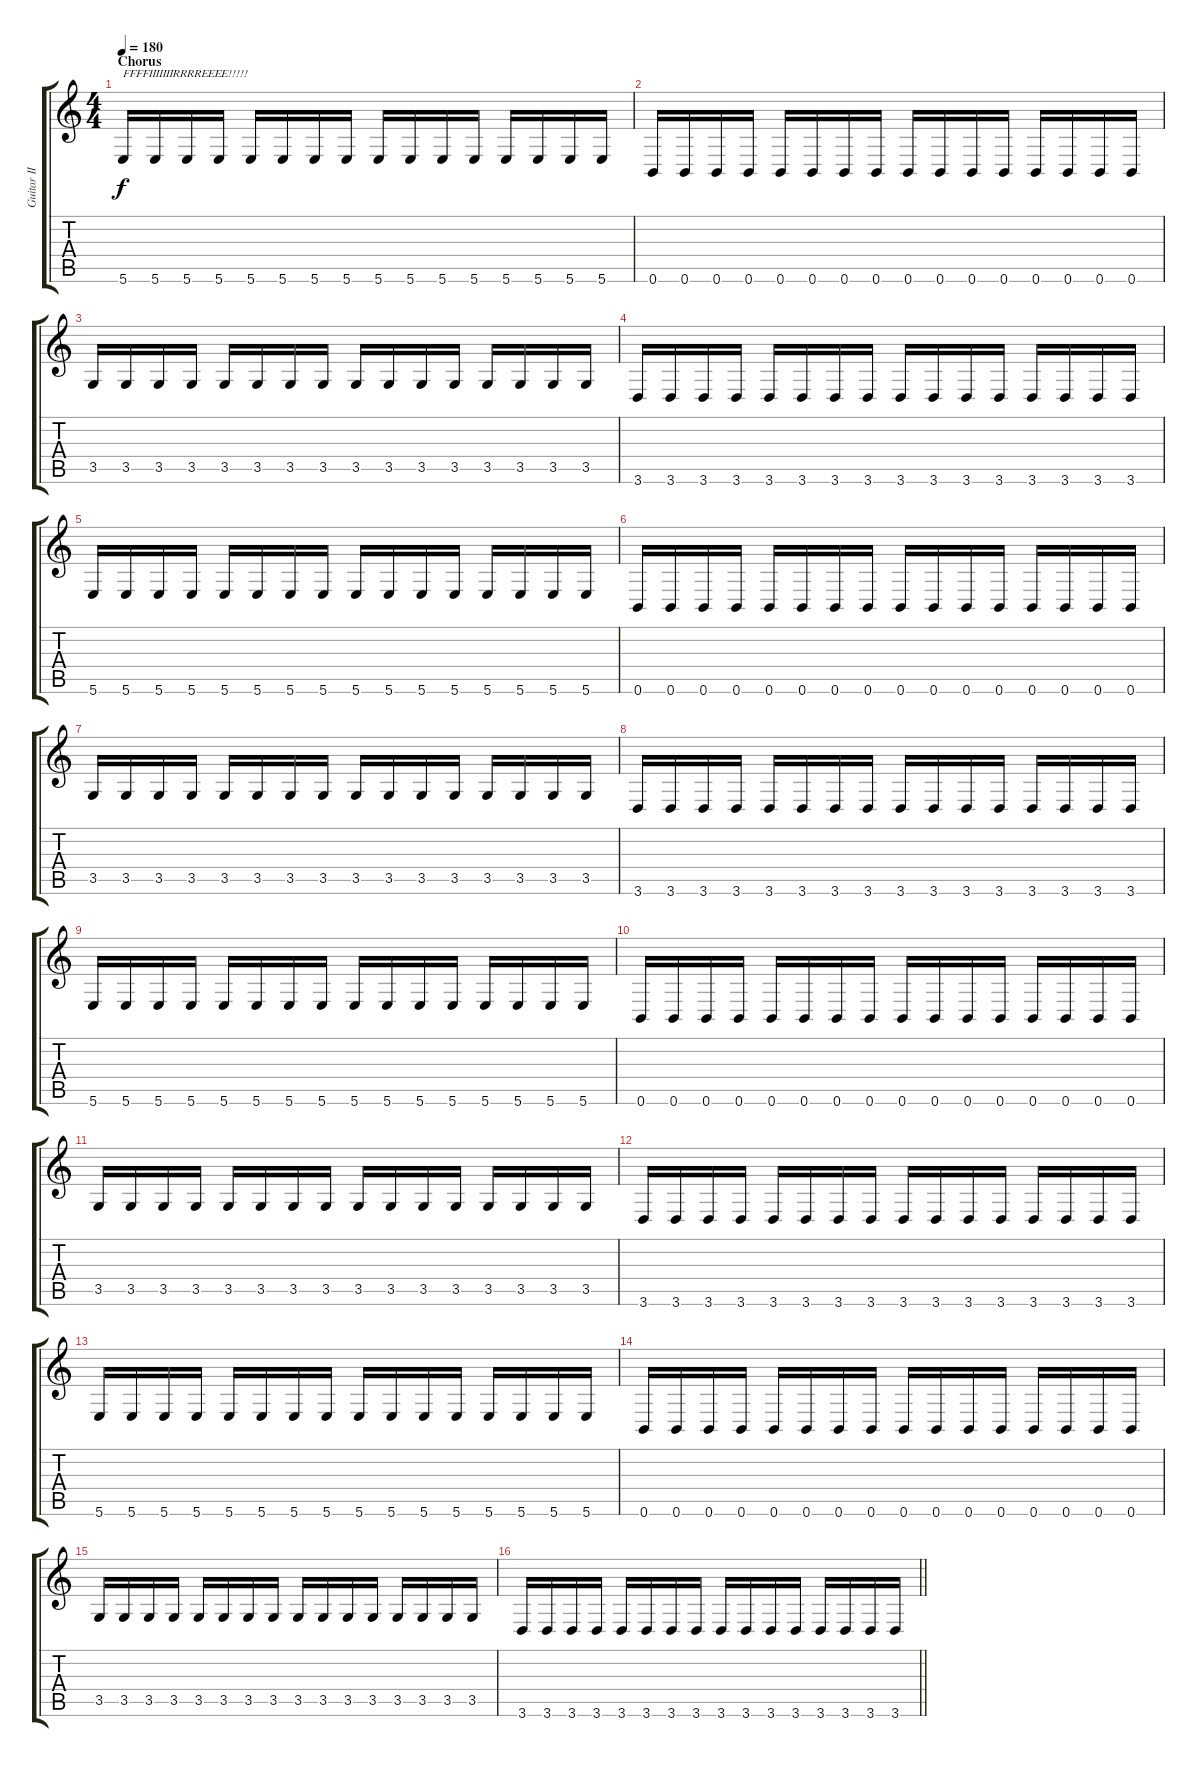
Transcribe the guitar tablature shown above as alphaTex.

\track ("Guitar II" "Guitar II") {instrument distortionguitar}
\staff {score tabs}
\tuning (B3 Gb3 D3 A2 E2 B1) {hide}
\ts (4 4)
\section ("" "Chorus")
\tempo 180
\clef g2
\ks c
5.6.16{txt "FFFFIIIIIIIRRRREEEE!!!!!" dy f} 5.6.16 5.6.16 5.6.16 5.6.16 5.6.16 5.6.16 5.6.16 5.6.16 5.6.16 5.6.16 5.6.16 5.6.16 5.6.16 5.6.16 5.6.16 |
0.6.16 0.6.16 0.6.16 0.6.16 0.6.16 0.6.16 0.6.16 0.6.16 0.6.16 0.6.16 0.6.16 0.6.16 0.6.16 0.6.16 0.6.16 0.6.16 |
3.5.16 3.5.16 3.5.16 3.5.16 3.5.16 3.5.16 3.5.16 3.5.16 3.5.16 3.5.16 3.5.16 3.5.16 3.5.16 3.5.16 3.5.16 3.5.16 |
3.6.16 3.6.16 3.6.16 3.6.16 3.6.16 3.6.16 3.6.16 3.6.16 3.6.16 3.6.16 3.6.16 3.6.16 3.6.16 3.6.16 3.6.16 3.6.16 |
5.6.16 5.6.16 5.6.16 5.6.16 5.6.16 5.6.16 5.6.16 5.6.16 5.6.16 5.6.16 5.6.16 5.6.16 5.6.16 5.6.16 5.6.16 5.6.16 |
0.6.16 0.6.16 0.6.16 0.6.16 0.6.16 0.6.16 0.6.16 0.6.16 0.6.16 0.6.16 0.6.16 0.6.16 0.6.16 0.6.16 0.6.16 0.6.16 |
3.5.16 3.5.16 3.5.16 3.5.16 3.5.16 3.5.16 3.5.16 3.5.16 3.5.16 3.5.16 3.5.16 3.5.16 3.5.16 3.5.16 3.5.16 3.5.16 |
3.6.16 3.6.16 3.6.16 3.6.16 3.6.16 3.6.16 3.6.16 3.6.16 3.6.16 3.6.16 3.6.16 3.6.16 3.6.16 3.6.16 3.6.16 3.6.16 |
5.6.16 5.6.16 5.6.16 5.6.16 5.6.16 5.6.16 5.6.16 5.6.16 5.6.16 5.6.16 5.6.16 5.6.16 5.6.16 5.6.16 5.6.16 5.6.16 |
0.6.16 0.6.16 0.6.16 0.6.16 0.6.16 0.6.16 0.6.16 0.6.16 0.6.16 0.6.16 0.6.16 0.6.16 0.6.16 0.6.16 0.6.16 0.6.16 |
3.5.16 3.5.16 3.5.16 3.5.16 3.5.16 3.5.16 3.5.16 3.5.16 3.5.16 3.5.16 3.5.16 3.5.16 3.5.16 3.5.16 3.5.16 3.5.16 |
3.6.16 3.6.16 3.6.16 3.6.16 3.6.16 3.6.16 3.6.16 3.6.16 3.6.16 3.6.16 3.6.16 3.6.16 3.6.16 3.6.16 3.6.16 3.6.16 |
5.6.16 5.6.16 5.6.16 5.6.16 5.6.16 5.6.16 5.6.16 5.6.16 5.6.16 5.6.16 5.6.16 5.6.16 5.6.16 5.6.16 5.6.16 5.6.16 |
0.6.16 0.6.16 0.6.16 0.6.16 0.6.16 0.6.16 0.6.16 0.6.16 0.6.16 0.6.16 0.6.16 0.6.16 0.6.16 0.6.16 0.6.16 0.6.16 |
3.5.16 3.5.16 3.5.16 3.5.16 3.5.16 3.5.16 3.5.16 3.5.16 3.5.16 3.5.16 3.5.16 3.5.16 3.5.16 3.5.16 3.5.16 3.5.16 |
\barLineRight lightlight
3.6.16 3.6.16 3.6.16 3.6.16 3.6.16 3.6.16 3.6.16 3.6.16 3.6.16 3.6.16 3.6.16 3.6.16 3.6.16 3.6.16 3.6.16 3.6.16
